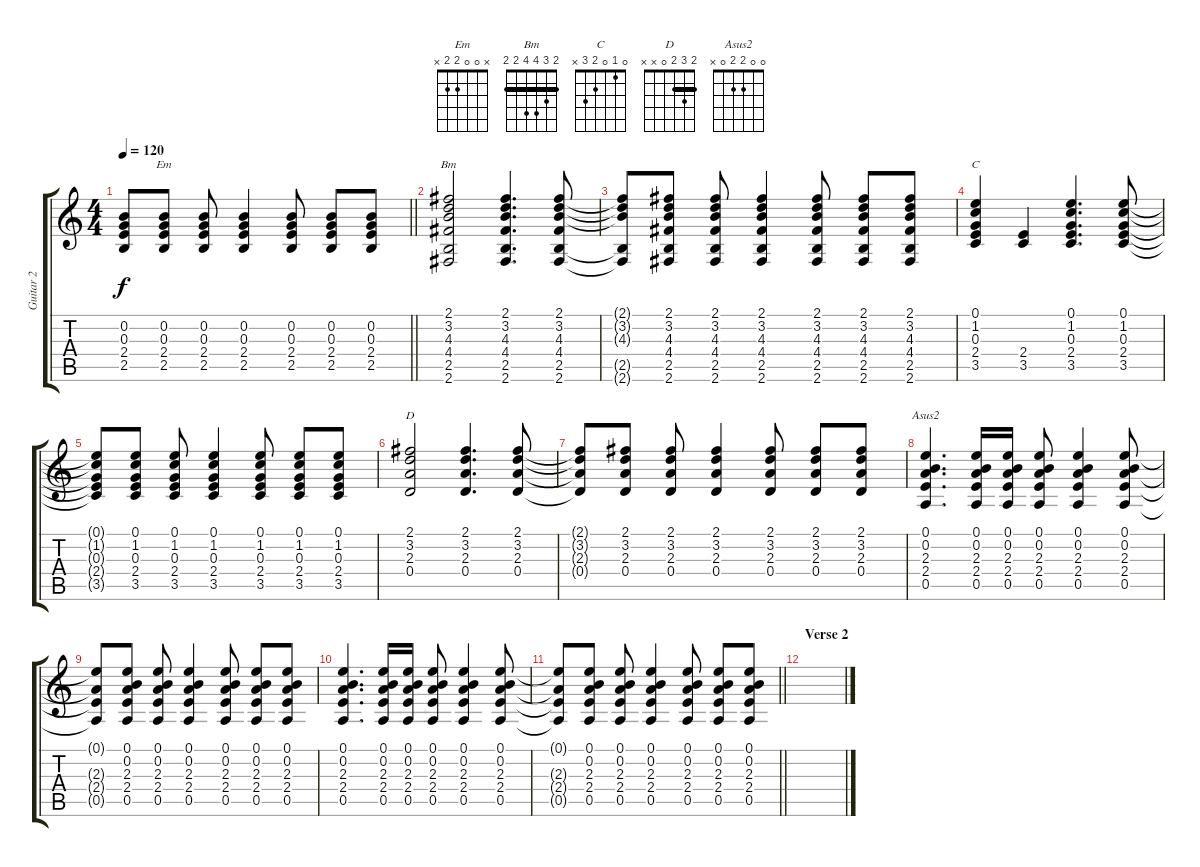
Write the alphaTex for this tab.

\track ("Guitar 2" "Guitar 2") {instrument electricguitarjazz}
\staff {score tabs}
\tuning (E4 B3 G3 D3 A2 E2) {hide}
\chord ("Em" x 0 0 2 2 x)
\chord ("Bm" 2 3 4 4 2 2) {barre 2}
\chord ("C" 0 1 0 2 3 x)
\chord ("D" 2 3 2 0 x x) {barre 2}
\chord ("Asus2" 0 0 2 2 0 x)
\ts (4 4)
\tempo 120
\clef g2
\barLineRight lightlight
\ks c
(0.2{t} 0.3{t} 2.4{t} 2.5{t}).8{dy f} (0.2 0.3 2.4 2.5).8{ch "Em"} (0.2 0.3 2.4 2.5).8 (0.2 0.3 2.4 2.5).4 (0.2 0.3 2.4 2.5).8 (0.2 0.3 2.4 2.5).8 (0.2 0.3 2.4 2.5).8 |
(2.1 3.2 4.3 4.4 2.5 2.6).2{ch "Bm"} (2.1 3.2 4.3 4.4 2.5 2.6).4{d} (2.1 3.2 4.3 4.4 2.5 2.6).8 |
(2.1{t} 3.2{t} 4.3{t} 2.5{t} 2.6{t}).8 (2.1 3.2 4.3 4.4 2.5 2.6).8 (2.1 3.2 4.3 4.4 2.5 2.6).8 (2.1 3.2 4.3 4.4 2.5 2.6).4 (2.1 3.2 4.3 4.4 2.5 2.6).8 (2.1 3.2 4.3 4.4 2.5 2.6).8 (2.1 3.2 4.3 4.4 2.5 2.6).8 |
(0.1 1.2 0.3 2.4 3.5).4{ch "C"} (2.4 3.5).4 (0.1 1.2 0.3 2.4 3.5).4{d} (0.1 1.2 0.3 2.4 3.5).8 |
(0.1{t} 1.2{t} 0.3{t} 2.4{t} 3.5{t}).8 (0.1 1.2 0.3 2.4 3.5).8 (0.1 1.2 0.3 2.4 3.5).8 (0.1 1.2 0.3 2.4 3.5).4 (0.1 1.2 0.3 2.4 3.5).8 (0.1 1.2 0.3 2.4 3.5).8 (0.1 1.2 0.3 2.4 3.5).8 |
(2.1 3.2 2.3 0.4).2{ch "D"} (2.1 3.2 2.3 0.4).4{d} (2.1 3.2 2.3 0.4).8 |
(2.1{t} 3.2{t} 2.3{t} 0.4{t}).8 (2.1 3.2 2.3 0.4).8 (2.1 3.2 2.3 0.4).8 (2.1 3.2 2.3 0.4).4 (2.1 3.2 2.3 0.4).8 (2.1 3.2 2.3 0.4).8 (2.1 3.2 2.3 0.4).8 |
(0.1 0.2 2.3 2.4 0.5).4{d ch "Asus2"} (0.1 0.2 2.3 2.4 0.5).16 (0.1 0.2 2.3 2.4 0.5).16 (0.1 0.2 2.3 2.4 0.5).8 (0.1 0.2 2.3 2.4 0.5).4 (0.1 0.2 2.3 2.4 0.5).8 |
(0.1{t} 2.3{t} 2.4{t} 0.5{t}).8 (0.1 0.2 2.3 2.4 0.5).8 (0.1 0.2 2.3 2.4 0.5).8 (0.1 0.2 2.3 2.4 0.5).4 (0.1 0.2 2.3 2.4 0.5).8 (0.1 0.2 2.3 2.4 0.5).8 (0.1 0.2 2.3 2.4 0.5).8 |
(0.1 0.2 2.3 2.4 0.5).4{d} (0.1 0.2 2.3 2.4 0.5).16 (0.1 0.2 2.3 2.4 0.5).16 (0.1 0.2 2.3 2.4 0.5).8 (0.1 0.2 2.3 2.4 0.5).4 (0.1 0.2 2.3 2.4 0.5).8 |
\barLineRight lightlight
(0.1{t} 2.3{t} 2.4{t} 0.5{t}).8 (0.1 0.2 2.3 2.4 0.5).8 (0.1 0.2 2.3 2.4 0.5).8 (0.1 0.2 2.3 2.4 0.5).4 (0.1 0.2 2.3 2.4 0.5).8 (0.1 0.2 2.3 2.4 0.5).8 (0.1 0.2 2.3 2.4 0.5).8 |
\section ("" "Verse 2")
